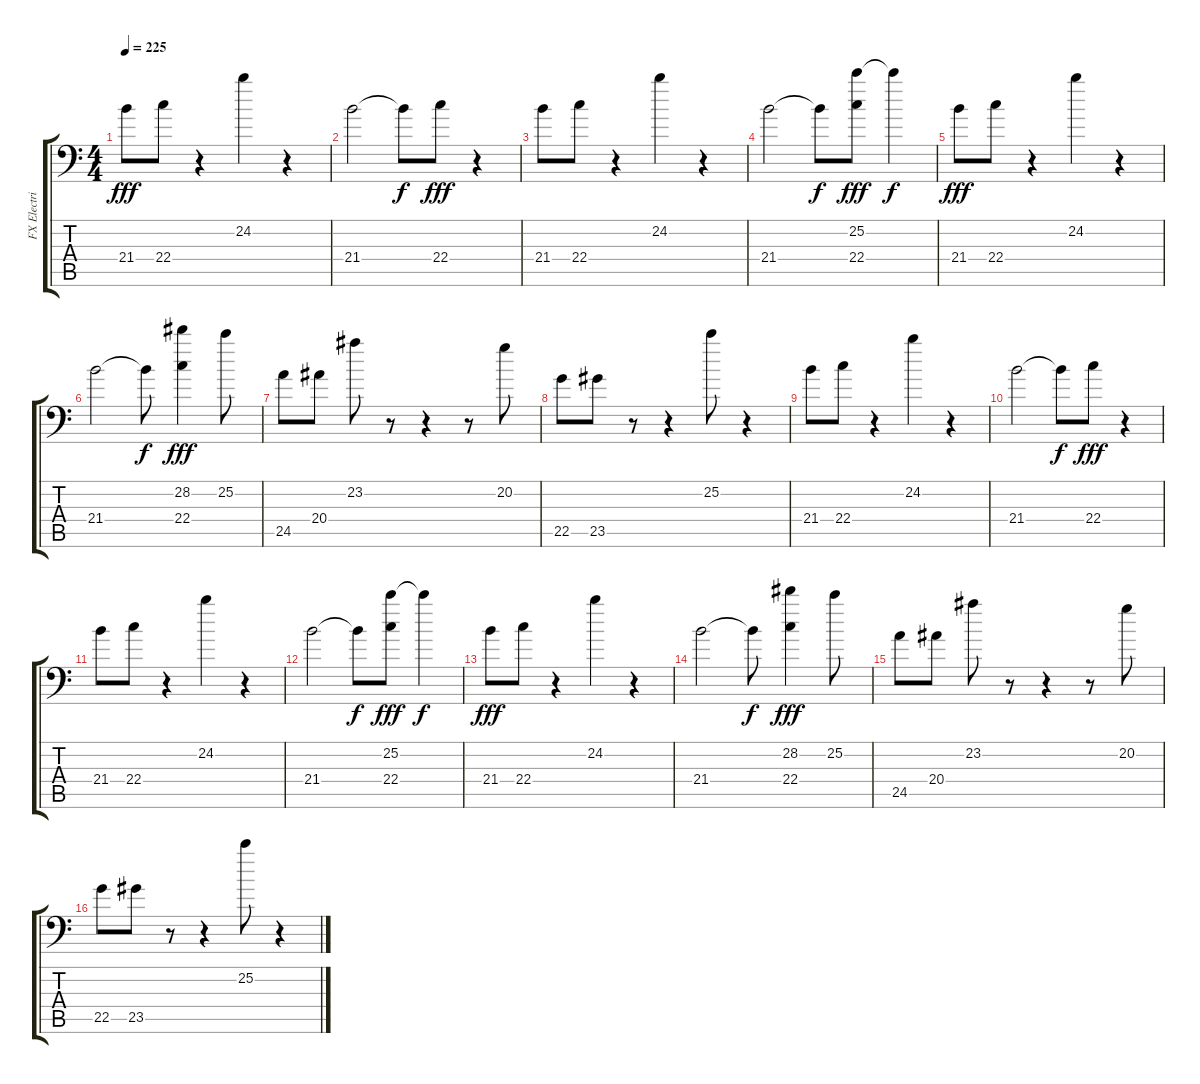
\track ("FX Electric" "FX Electri") {instrument guitarfretnoise}
\staff {score tabs}
\tuning (B8 B3 G3 D3 A2 C-1) {hide}
\ts (4 4)
\tempo 225
\clef f4
\ks c
21.4.8{dy fff} 22.4.8 r.4 24.2.4 r.4 |
21.4.2 21.4{t}.8{dy f} 22.4.8{dy fff} r.4 |
21.4.8 22.4.8 r.4 24.2.4 r.4 |
21.4.2 21.4{t}.8{dy f} (25.2 22.4).8{dy fff} 25.2{t}.4{dy f} |
21.4.8{dy fff} 22.4.8 r.4 24.2.4 r.4 |
21.4.2 21.4{t}.8{dy f} (28.2 22.4).4{dy fff} 25.2.8 |
24.5.8 20.4.8 23.2.8 r.8 r.4 r.8 20.2.8 |
22.5.8 23.5.8 r.8 r.4 25.2.8 r.4 |
21.4.8 22.4.8 r.4 24.2.4 r.4 |
21.4.2 21.4{t}.8{dy f} 22.4.8{dy fff} r.4 |
21.4.8 22.4.8 r.4 24.2.4 r.4 |
21.4.2 21.4{t}.8{dy f} (25.2 22.4).8{dy fff} 25.2{t}.4{dy f} |
21.4.8{dy fff} 22.4.8 r.4 24.2.4 r.4 |
21.4.2 21.4{t}.8{dy f} (28.2 22.4).4{dy fff} 25.2.8 |
24.5.8 20.4.8 23.2.8 r.8 r.4 r.8 20.2.8 |
22.5.8 23.5.8 r.8 r.4 25.2.8 r.4
